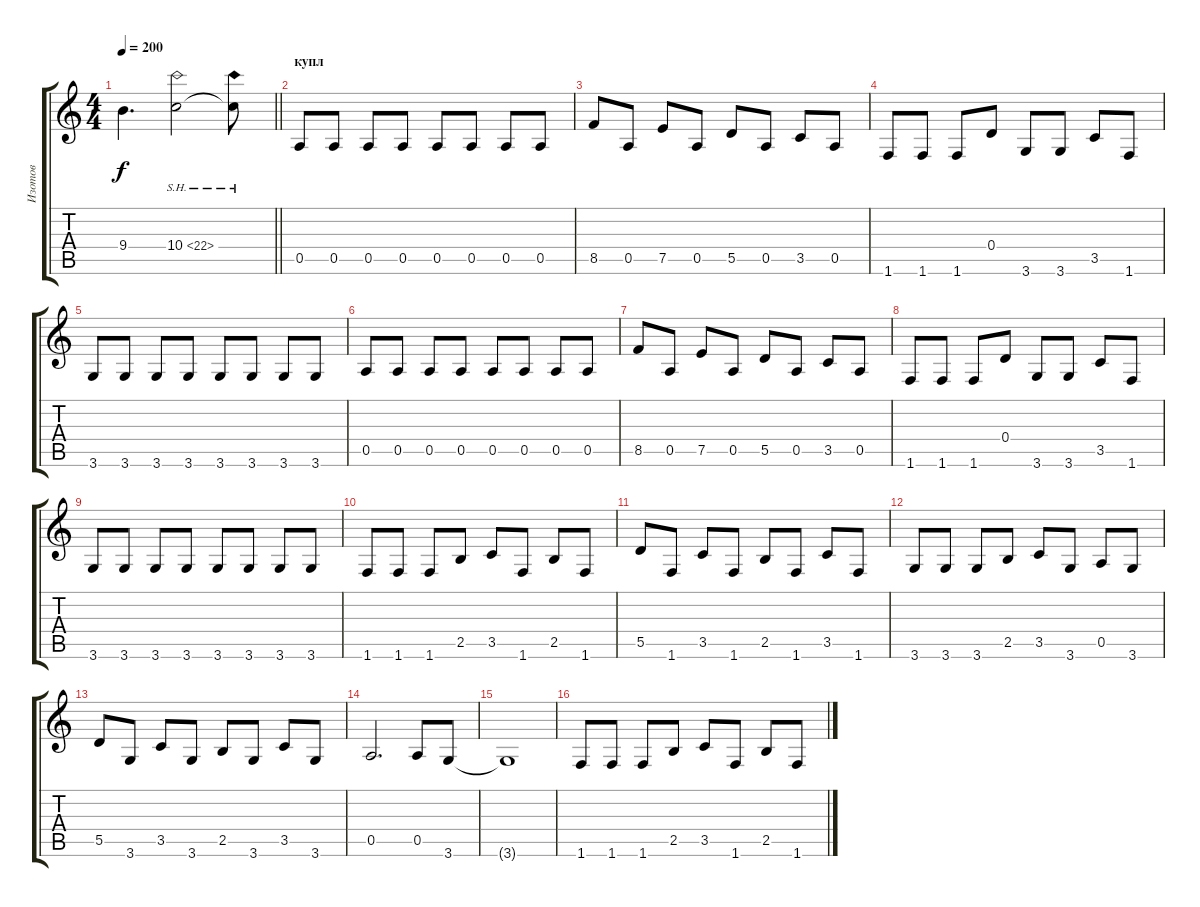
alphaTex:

\track ("Изотов" "Изотов") {instrument electricbasspick}
\staff {score tabs}
\tuning (E4 B3 G3 D3 A2 E2) {hide}
\ts (4 4)
\tempo 200
\clef g2
\barLineRight lightlight
\ks c
9.4.4{d dy f} 10.4{sh 12}.2 10.4{sh 12 t}.8 |
\section ("" "купл ")
0.5.8 0.5.8 0.5.8 0.5.8 0.5.8 0.5.8 0.5.8 0.5.8 |
8.5.8 0.5.8 7.5.8 0.5.8 5.5.8 0.5.8 3.5.8 0.5.8 |
1.6.8 1.6.8 1.6.8 0.4.8 3.6.8 3.6.8 3.5.8 1.6.8 |
3.6.8 3.6.8 3.6.8 3.6.8 3.6.8 3.6.8 3.6.8 3.6.8 |
0.5.8 0.5.8 0.5.8 0.5.8 0.5.8 0.5.8 0.5.8 0.5.8 |
8.5.8 0.5.8 7.5.8 0.5.8 5.5.8 0.5.8 3.5.8 0.5.8 |
1.6.8 1.6.8 1.6.8 0.4.8 3.6.8 3.6.8 3.5.8 1.6.8 |
3.6.8 3.6.8 3.6.8 3.6.8 3.6.8 3.6.8 3.6.8 3.6.8 |
1.6.8 1.6.8 1.6.8 2.5.8 3.5.8 1.6.8 2.5.8 1.6.8 |
5.5.8 1.6.8 3.5.8 1.6.8 2.5.8 1.6.8 3.5.8 1.6.8 |
3.6.8 3.6.8 3.6.8 2.5.8 3.5.8 3.6.8 0.5.8 3.6.8 |
5.5.8 3.6.8 3.5.8 3.6.8 2.5.8 3.6.8 3.5.8 3.6.8 |
0.5.2{d} 0.5.8 3.6.8 |
3.6{t}.1 |
1.6.8 1.6.8 1.6.8 2.5.8 3.5.8 1.6.8 2.5.8 1.6.8
